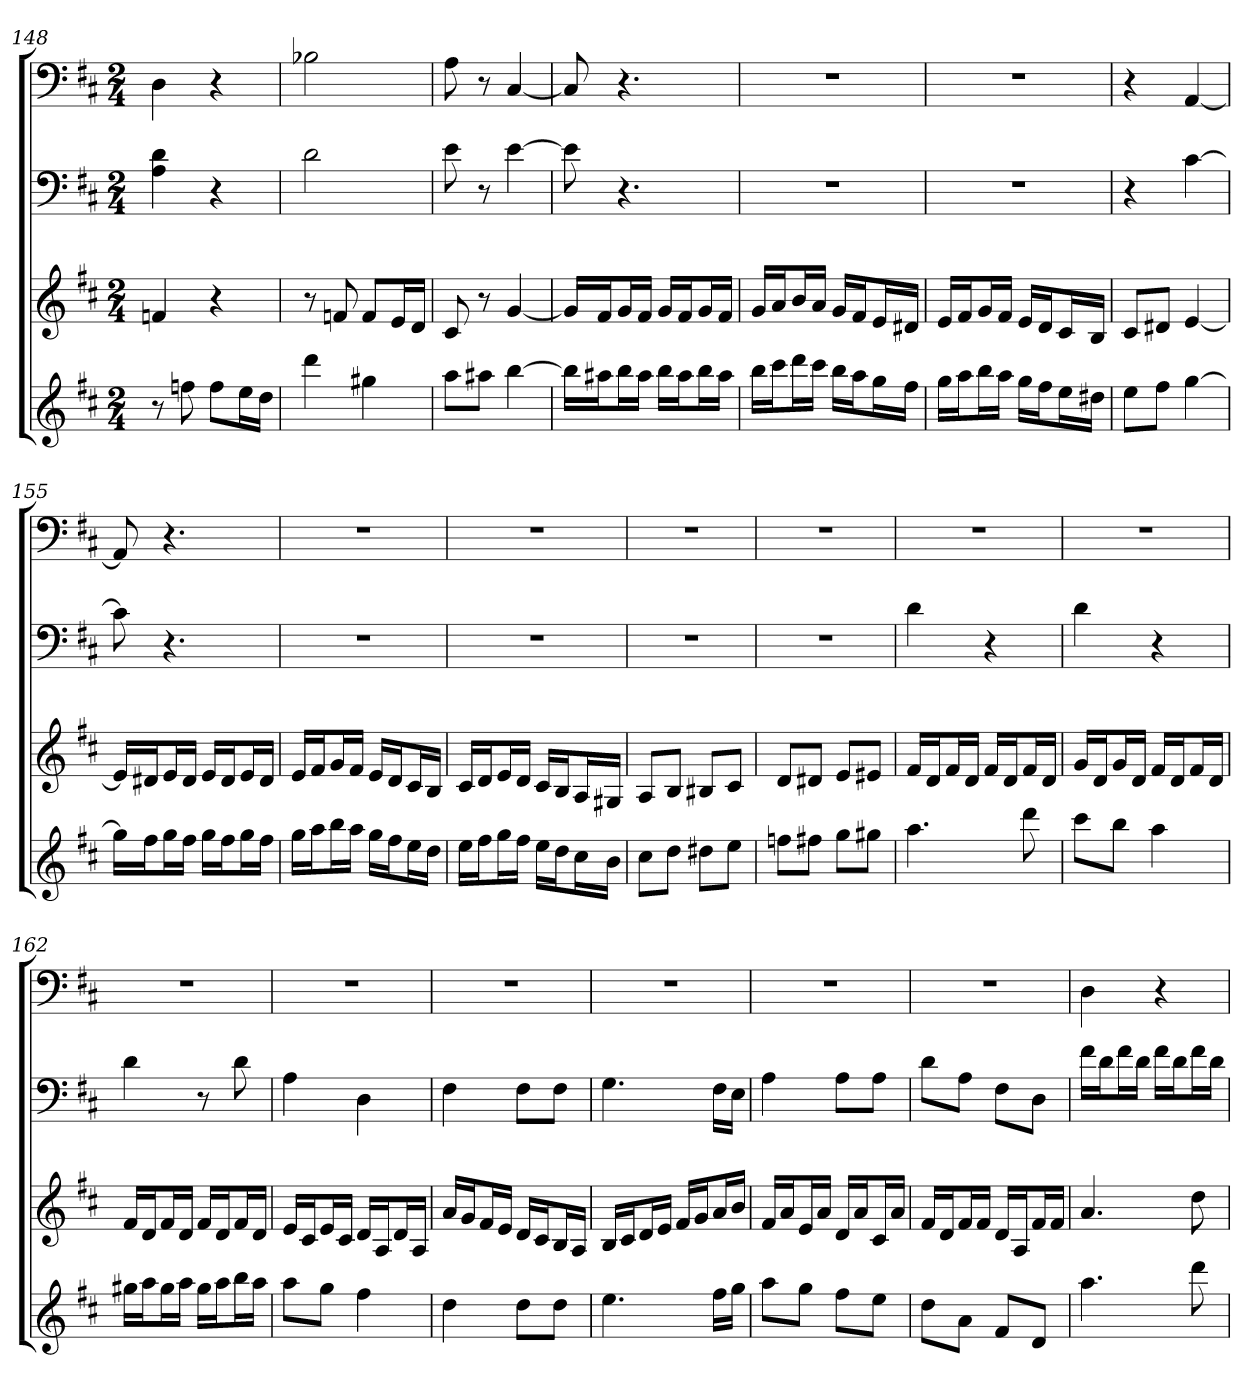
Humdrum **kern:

**kern	**kern	**kern	**kern
*part4	*part3	*part2	*part1
*staff4	*staff3	*staff2	*staff1
*k[f#c#]	*k[f#c#]	*k[f#c#]	*k[f#c#]
*D:	*D:	*D:	*D:
*M2/4	*M2/4	*M2/4	*M2/4
=148	=148	=148	=148
8r	4fn	4A 4d	4D
8ffn	.	.	.
8ffL	4r	4r	4r
16eeL	.	.	.
16ddJJ	.	.	.
=149	=149	=149	=149
4ddd	8r	2d	2B-X
.	8fn	.	.
4gg#X	8fL	.	.
.	16eL	.	.
.	16dJJ	.	.
=150	=150	=150	=150
8aaL	8c#	8e	8A
8aa#XJ	8r	8r	8r
[4bb	[4g	[4e	[4C#
=151	=151	=151	=151
16bbLL]	16gLL]	8e]	8C#]
16aa#XJ	16f#J	.	.
16bbL	16gL	4.r	4.r
16aa#JJ	16f#JJ	.	.
16bbLL	16gLL	.	.
16aa#J	16f#J	.	.
16bbL	16gL	.	.
16aa#JJ	16f#JJ	.	.
=152	=152	=152	=152
16bbLL	16gLL	2r	2r
16ccc#J	16aJ	.	.
16dddL	16bL	.	.
16ccc#JJ	16aJJ	.	.
16bbLL	16gLL	.	.
16aaJ	16f#J	.	.
16ggL	16eL	.	.
16ff#JJ	16d#XJJ	.	.
=153	=153	=153	=153
16ggLL	16eLL	2r	2r
16aaJ	16f#J	.	.
16bbL	16gL	.	.
16aaJJ	16f#JJ	.	.
16ggLL	16eLL	.	.
16ff#J	16dJ	.	.
16eeL	16c#L	.	.
16dd#XJJ	16BJJ	.	.
=154	=154	=154	=154
8eeL	8c#L	4r	4r
8ff#J	8d#XJ	.	.
[4gg	[4e	[4c#	[4AA
=155	=155	=155	=155
16ggLL]	16eLL]	8c#]	8AA]
16ff#J	16d#XJ	.	.
16ggL	16eL	4.r	4.r
16ff#JJ	16d#JJ	.	.
16ggLL	16eLL	.	.
16ff#J	16d#J	.	.
16ggL	16eL	.	.
16ff#JJ	16d#JJ	.	.
=156	=156	=156	=156
16ggLL	16eLL	2r	2r
16aaJ	16f#J	.	.
16bbL	16gL	.	.
16aaJJ	16f#JJ	.	.
16ggLL	16eLL	.	.
16ff#J	16dJ	.	.
16eeL	16c#L	.	.
16ddJJ	16BJJ	.	.
=157	=157	=157	=157
16eeLL	16c#LL	2r	2r
16ff#J	16dJ	.	.
16ggL	16eL	.	.
16ff#JJ	16dJJ	.	.
16eeLL	16c#LL	.	.
16ddJ	16BJ	.	.
16cc#L	16AL	.	.
16bJJ	16G#XJJ	.	.
=158	=158	=158	=158
8cc#L	8AL	2r	2r
8ddJ	8BJ	.	.
8dd#XL	8B#XL	.	.
8eeJ	8c#J	.	.
=159	=159	=159	=159
8ffnL	8dL	2r	2r
8ff#XJ	8d#XJ	.	.
8ggL	8eL	.	.
8gg#XJ	8e#XJ	.	.
=160	=160	=160	=160
4.aa	16f#LL	4d	2r
.	16dJ	.	.
.	16f#L	.	.
.	16dJJ	.	.
.	16f#LL	4r	.
.	16dJ	.	.
8ddd	16f#L	.	.
.	16dJJ	.	.
=161	=161	=161	=161
8ccc#L	16gLL	4d	2r
.	16dJ	.	.
8bbJ	16gL	.	.
.	16dJJ	.	.
4aa	16f#LL	4r	.
.	16dJ	.	.
.	16f#L	.	.
.	16dJJ	.	.
=162	=162	=162	=162
16gg#XLL	16f#LL	4d	2r
16aaJ	16dJ	.	.
16gg#L	16f#L	.	.
16aaJJ	16dJJ	.	.
16gg#LL	16f#LL	8r	.
16aaJ	16dJ	.	.
16bbL	16f#L	8d	.
16aaJJ	16dJJ	.	.
=163	=163	=163	=163
8aaL	16eLL	4A	2r
.	16c#J	.	.
8ggJ	16eL	.	.
.	16c#JJ	.	.
4ff#	16dLL	4D	.
.	16AJ	.	.
.	16dL	.	.
.	16AJJ	.	.
=164	=164	=164	=164
4dd	16aLL	4F#	2r
.	16gJ	.	.
.	16f#L	.	.
.	16eJJ	.	.
8ddL	16dLL	8F#L	.
.	16c#J	.	.
8ddJ	16BL	8F#J	.
.	16AJJ	.	.
=165	=165	=165	=165
4.ee	16BLL	4.G	2r
.	16c#J	.	.
.	16dL	.	.
.	16eJJ	.	.
.	16f#LL	.	.
.	16gJ	.	.
16ff#LL	16aL	16F#LL	.
16ggJJ	16bJJ	16EJJ	.
=166	=166	=166	=166
8aaL	16f#LL	4A	2r
.	16aJ	.	.
8ggJ	16eL	.	.
.	16aJJ	.	.
8ff#L	16dLL	8AL	.
.	16aJ	.	.
8eeJ	16c#L	8AJ	.
.	16aJJ	.	.
=167	=167	=167	=167
8ddL	16f#LL	8dL	2r
.	16dJ	.	.
8aJ	16f#L	8AJ	.
.	16f#JJ	.	.
8f#L	16dLL	8F#L	.
.	16AJ	.	.
8dJ	16f#L	8DJ	.
.	16f#JJ	.	.
=168	=168	=168	=168
4.aa	4.a	16f#LL	4D
.	.	16dJ	.
.	.	16f#L	.
.	.	16dJJ	.
.	.	16f#LL	4r
.	.	16dJ	.
8ddd	8dd	16f#L	.
.	.	16dJJ	.
=	=	=	=
*-	*-	*-	*-
